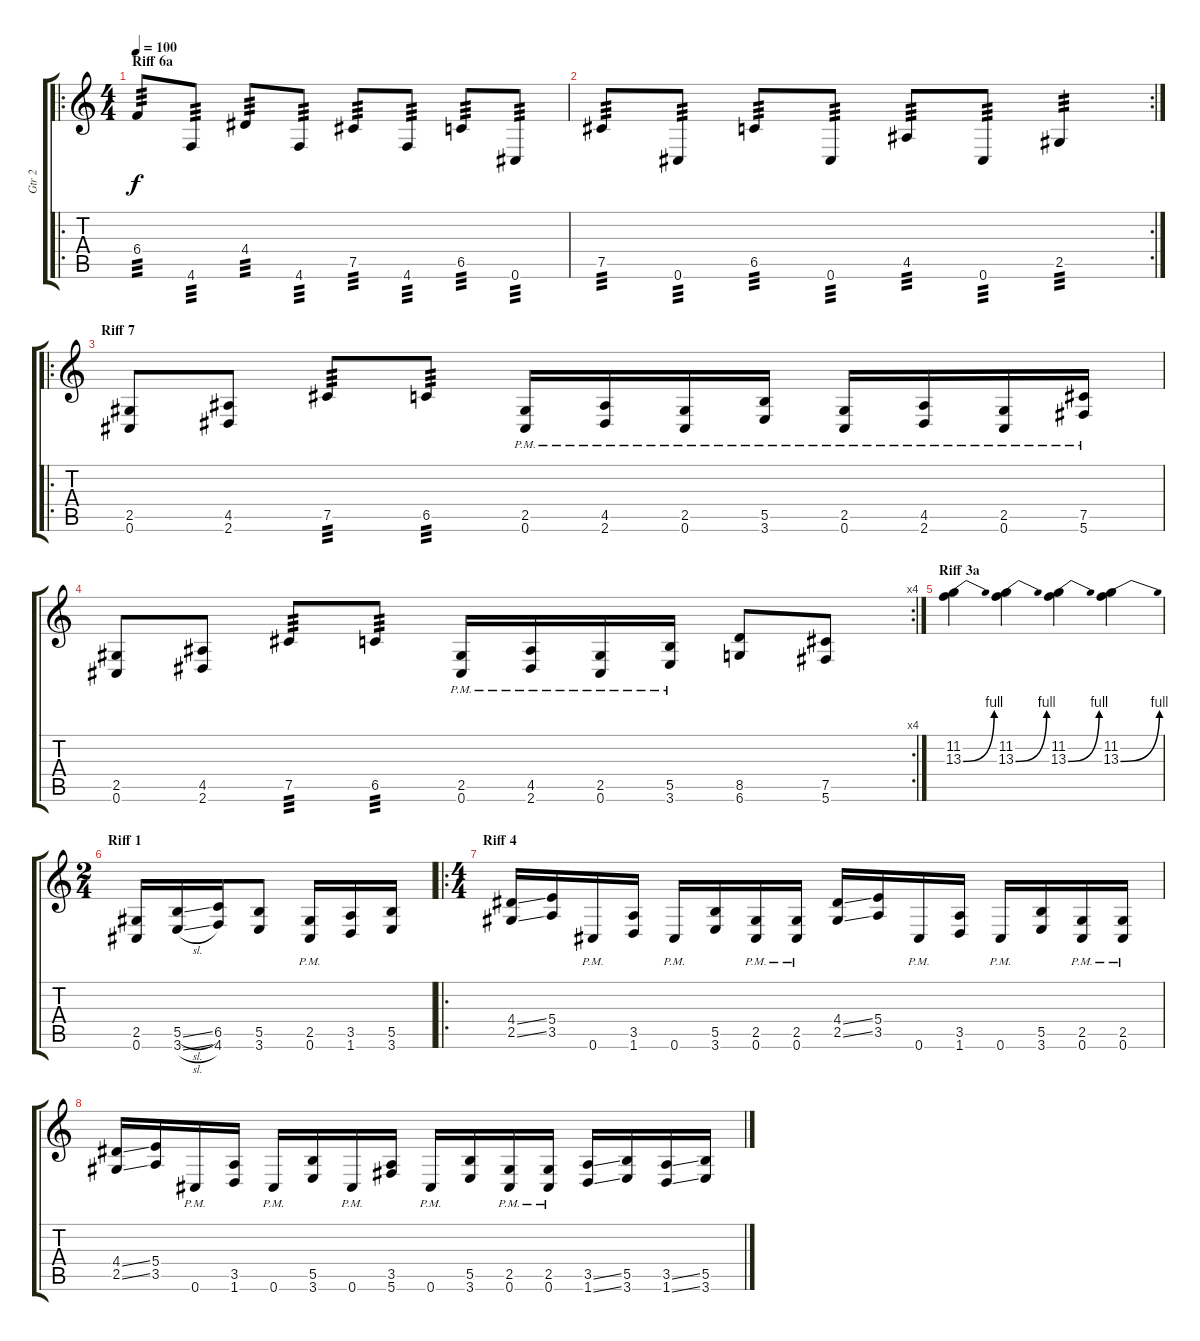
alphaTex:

\track ("Gtr 2" "Gtr 2") {instrument overdrivenguitar}
\staff {score tabs}
\tuning (Db4 Ab3 E3 B2 Gb2 Db2) {hide}
\ro
\ts (4 4)
\section ("" "Riff 6a")
\tempo 100
\clef g2
\ks c
6.4.8{tp 3 dy f} 4.6.8{tp 3} 4.4.8{tp 3} 4.6.8{tp 3} 7.5.8{tp 3} 4.6.8{tp 3} 6.5.8{tp 3} 0.6.8{tp 3} |
\rc 2
7.5.8{tp 3} 0.6.8{tp 3} 6.5.8{tp 3} 0.6.8{tp 3} 4.5.8{tp 3} 0.6.8{tp 3} 2.5.4{tp 3} |
\ro
\section ("" "Riff 7")
(2.5 0.6).8 (4.5 2.6).8 7.5.8{tp 3} 6.5.8{tp 3} (2.5{pm} 0.6{pm}).16 (4.5{pm} 2.6{pm}).16 (2.5{pm} 0.6{pm}).16 (5.5{pm} 3.6{pm}).16 (2.5{pm} 0.6{pm}).16 (4.5{pm} 2.6{pm}).16 (2.5{pm} 0.6{pm}).16 (7.5{pm} 5.6{pm}).16 |
\rc 4
(2.5 0.6).8 (4.5 2.6).8 7.5.8{tp 3} 6.5.8{tp 3} (2.5{pm} 0.6{pm}).16 (4.5{pm} 2.6{pm}).16 (2.5{pm} 0.6{pm}).16 (5.5{pm} 3.6{pm}).16 (8.5 6.6).8 (7.5 5.6).8 |
\section ("" "Riff 3a")
(11.2 13.3{be (bend 0 0 60 4)}).4 (11.2 13.3{be (bend 0 0 60 4)}).4 (11.2 13.3{be (bend 0 0 60 4)}).4 (11.2 13.3{be (bend 0 0 60 4)}).4 |
\ts (2 4)
\section ("" "Riff 1")
(2.5 0.6).16 (5.5{sl} 3.6{sl}).16 (6.5 4.6).16 (5.5 3.6).8 (2.5{pm} 0.6{pm}).16 (3.5 1.6).16 (5.5 3.6).16 |
\ro
\ts (4 4)
\section ("" "Riff 4")
(4.4{ss} 2.5{ss}).16 (5.4 3.5).16 0.6{pm}.16 (3.5 1.6).16 0.6{pm}.16 (5.5 3.6).16 (2.5{pm} 0.6{pm}).16 (2.5{pm} 0.6{pm}).16 (4.4{ss} 2.5{ss}).16 (5.4 3.5).16 0.6{pm}.16 (3.5 1.6).16 0.6{pm}.16 (5.5 3.6).16 (2.5{pm} 0.6{pm}).16 (2.5{pm} 0.6{pm}).16 |
(4.4{ss} 2.5{ss}).16 (5.4 3.5).16 0.6{pm}.16 (3.5 1.6).16 0.6{pm}.16 (5.5 3.6).16 0.6{pm}.16 (3.5 5.6).16 0.6{pm}.16 (5.5 3.6).16 (2.5{pm} 0.6{pm}).16 (2.5{pm} 0.6{pm}).16 (3.5{ss} 1.6{ss}).16 (5.5 3.6).16 (3.5{ss} 1.6{ss}).16 (5.5 3.6).16
